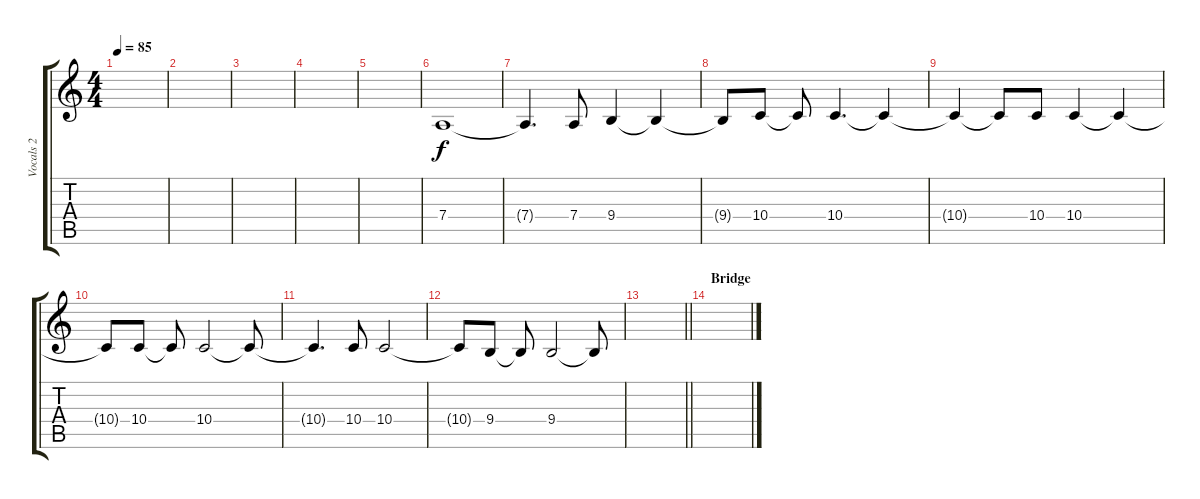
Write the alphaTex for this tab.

\track ("Vocals 2" "Vocals 2") {instrument tenorsax}
\staff {score tabs}
\tuning (E4 B3 G3 D3 A2 E2) {hide}
\ts (4 4)
\tempo 85
\clef g2
\ks c
|
|
|
|
|
7.4.1 |
7.4{t}.4{d} 7.4.8 9.4.4 9.4{t}.4 |
9.4{t}.8 10.4.8 10.4{t}.8 10.4.4{d} 10.4{t}.4 |
10.4{t}.4 10.4{t}.8 10.4.8 10.4.4 10.4{t}.4 |
10.4{t}.8 10.4.8 10.4{t}.8 10.4.2 10.4{t}.8 |
10.4{t}.4{d} 10.4.8 10.4.2 |
10.4{t}.8 9.4.8 9.4{t}.8 9.4.2 9.4{t}.8 |
\barLineRight lightlight
|
\section ("" "Bridge")
